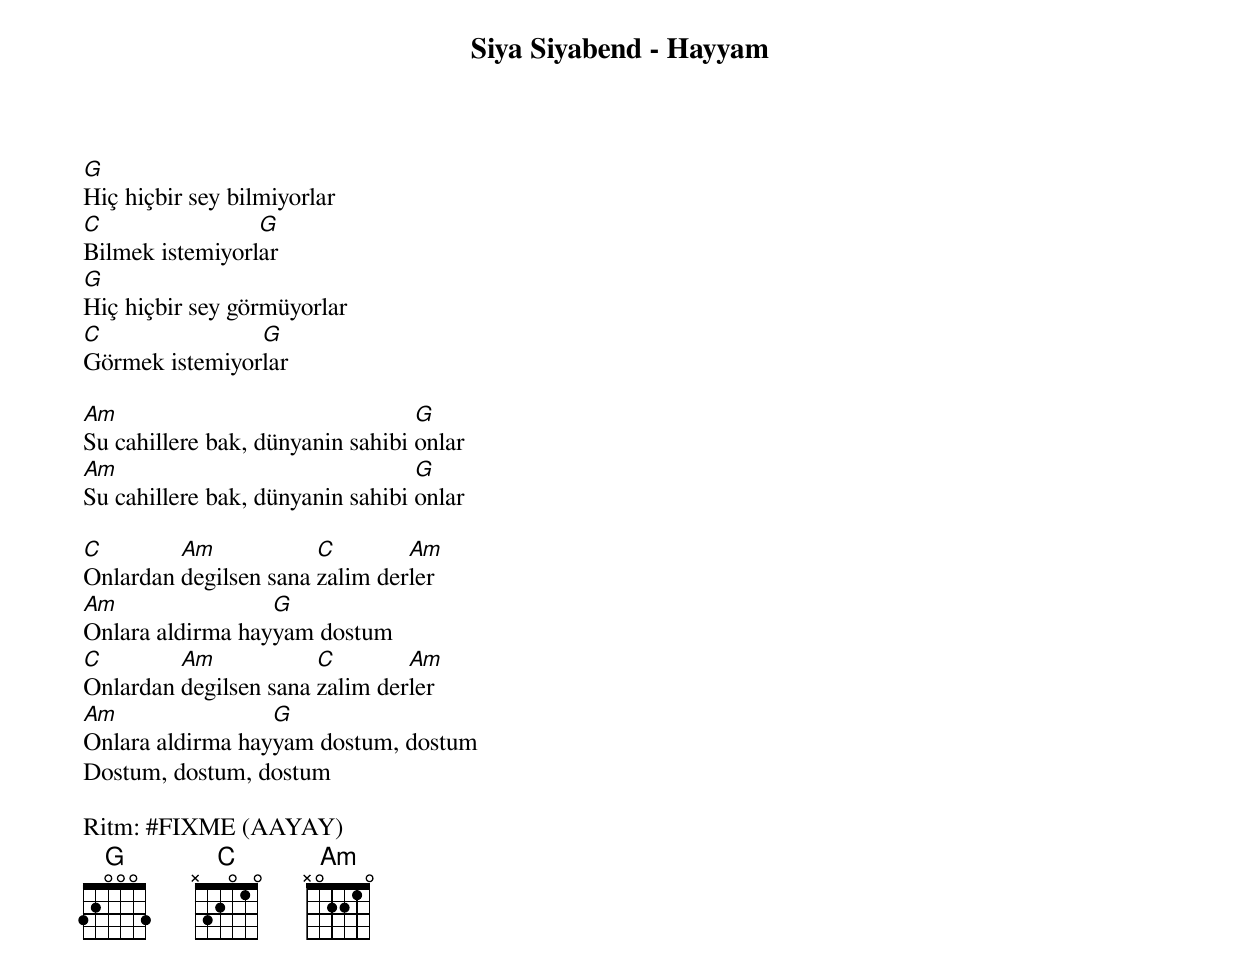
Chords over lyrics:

Siya Siyabend - Hayyam

G
Hiç hiçbir sey bilmiyorlar
C                G
Bilmek istemiyorlar
G
Hiç hiçbir sey görmüyorlar
C               G
Görmek istemiyorlar

Am                                G
Su cahillere bak, dünyanin sahibi onlar
Am                                G
Su cahillere bak, dünyanin sahibi onlar

C        Am            C        Am
Onlardan degilsen sana zalim derler
Am                G
Onlara aldirma hayyam dostum
C        Am            C        Am
Onlardan degilsen sana zalim derler
Am                G
Onlara aldirma hayyam dostum, dostum
Dostum, dostum, dostum

Ritm: #FIXME (AAYAY)
